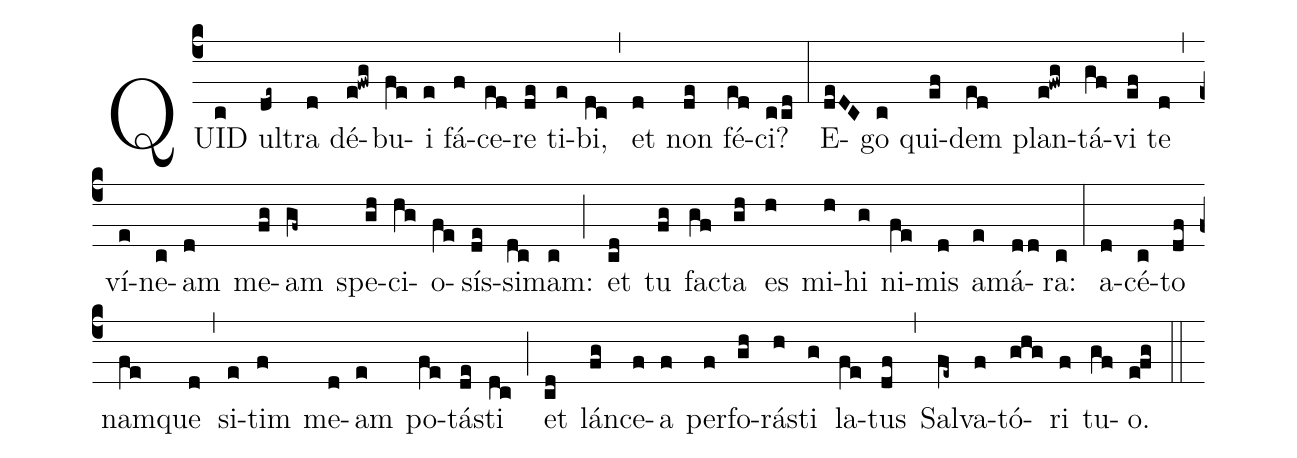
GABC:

%%
(c4) QUID(c) ul(de~)tra(d) dé(e!fwg)bu(fe)i(e) fá(f)ce(ed)re(de) ti(e)bi,(dc) (,) et(d) non(de) fé(ed)ci?(ccd) (:) E(deDC)go(c) qui(ef)dem(ed) plan(e!fwg)tá(gf)vi(ef) te(d) (,) ví(e)ne(c)am(d) me(fg)am(gf~) spe(gh)ci(hg)o(fe)sís(de)si(dc)mam:(c) (;) et(cd) tu(fg) fa(gf)cta(gh) es(h) mi(h)hi(g) ni(fe)mis(d) a(e)má(dd)ra:(c) (:) a(d)cé(c)to(df) nam(fe)que(d) (,) si(e)tim(f) me(d)am(e) po(fe)tá(de)sti(dc) (;) et(cd) lán(fg)ce(f)a(f) per(f)fo(gh)rá(h)sti(g) la(fe)tus(df) (,) Sal(fe~)va(f)tó(ghg)ri(f) tu(gf)o.(e!fg) (::)
